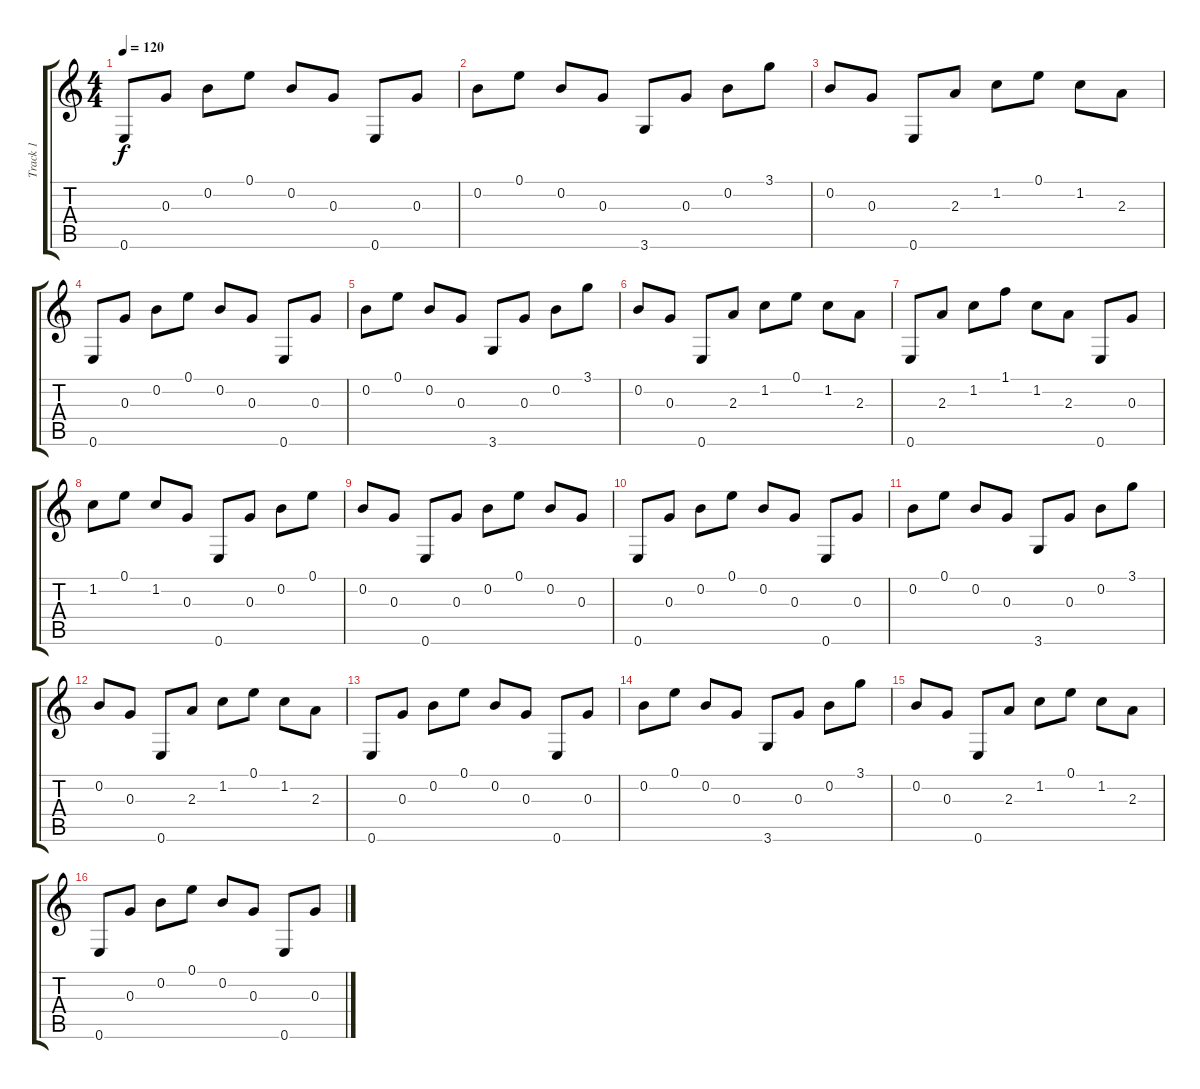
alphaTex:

\track ("Track 1" "Track 1") {instrument overdrivenguitar}
\staff {score tabs}
\tuning (E4 B3 G3 D3 A2 E2) {hide}
\ts (4 4)
\tempo 120
\clef g2
\ks c
0.6.8{dy f instrument overdrivenguitar} 0.3.8 0.2.8 0.1.8 0.2.8 0.3.8 0.6.8 0.3.8 |
0.2.8 0.1.8 0.2.8 0.3.8 3.6.8 0.3.8 0.2.8 3.1.8 |
0.2.8 0.3.8 0.6.8 2.3.8 1.2.8 0.1.8 1.2.8 2.3.8 |
0.6.8 0.3.8 0.2.8 0.1.8 0.2.8 0.3.8 0.6.8 0.3.8 |
0.2.8 0.1.8 0.2.8 0.3.8 3.6.8 0.3.8 0.2.8 3.1.8 |
0.2.8 0.3.8 0.6.8 2.3.8 1.2.8 0.1.8 1.2.8 2.3.8 |
0.6.8 2.3.8 1.2.8 1.1.8 1.2.8 2.3.8 0.6.8 0.3.8 |
1.2.8 0.1.8 1.2.8 0.3.8 0.6.8 0.3.8 0.2.8 0.1.8 |
0.2.8 0.3.8 0.6.8 0.3.8 0.2.8 0.1.8 0.2.8 0.3.8 |
0.6.8 0.3.8 0.2.8 0.1.8 0.2.8 0.3.8 0.6.8 0.3.8 |
0.2.8 0.1.8 0.2.8 0.3.8 3.6.8 0.3.8 0.2.8 3.1.8 |
0.2.8 0.3.8 0.6.8 2.3.8 1.2.8 0.1.8 1.2.8 2.3.8 |
0.6.8 0.3.8 0.2.8 0.1.8 0.2.8 0.3.8 0.6.8 0.3.8 |
0.2.8 0.1.8 0.2.8 0.3.8 3.6.8 0.3.8 0.2.8 3.1.8 |
0.2.8 0.3.8 0.6.8 2.3.8 1.2.8 0.1.8 1.2.8 2.3.8 |
0.6.8 0.3.8 0.2.8 0.1.8 0.2.8 0.3.8 0.6.8 0.3.8
